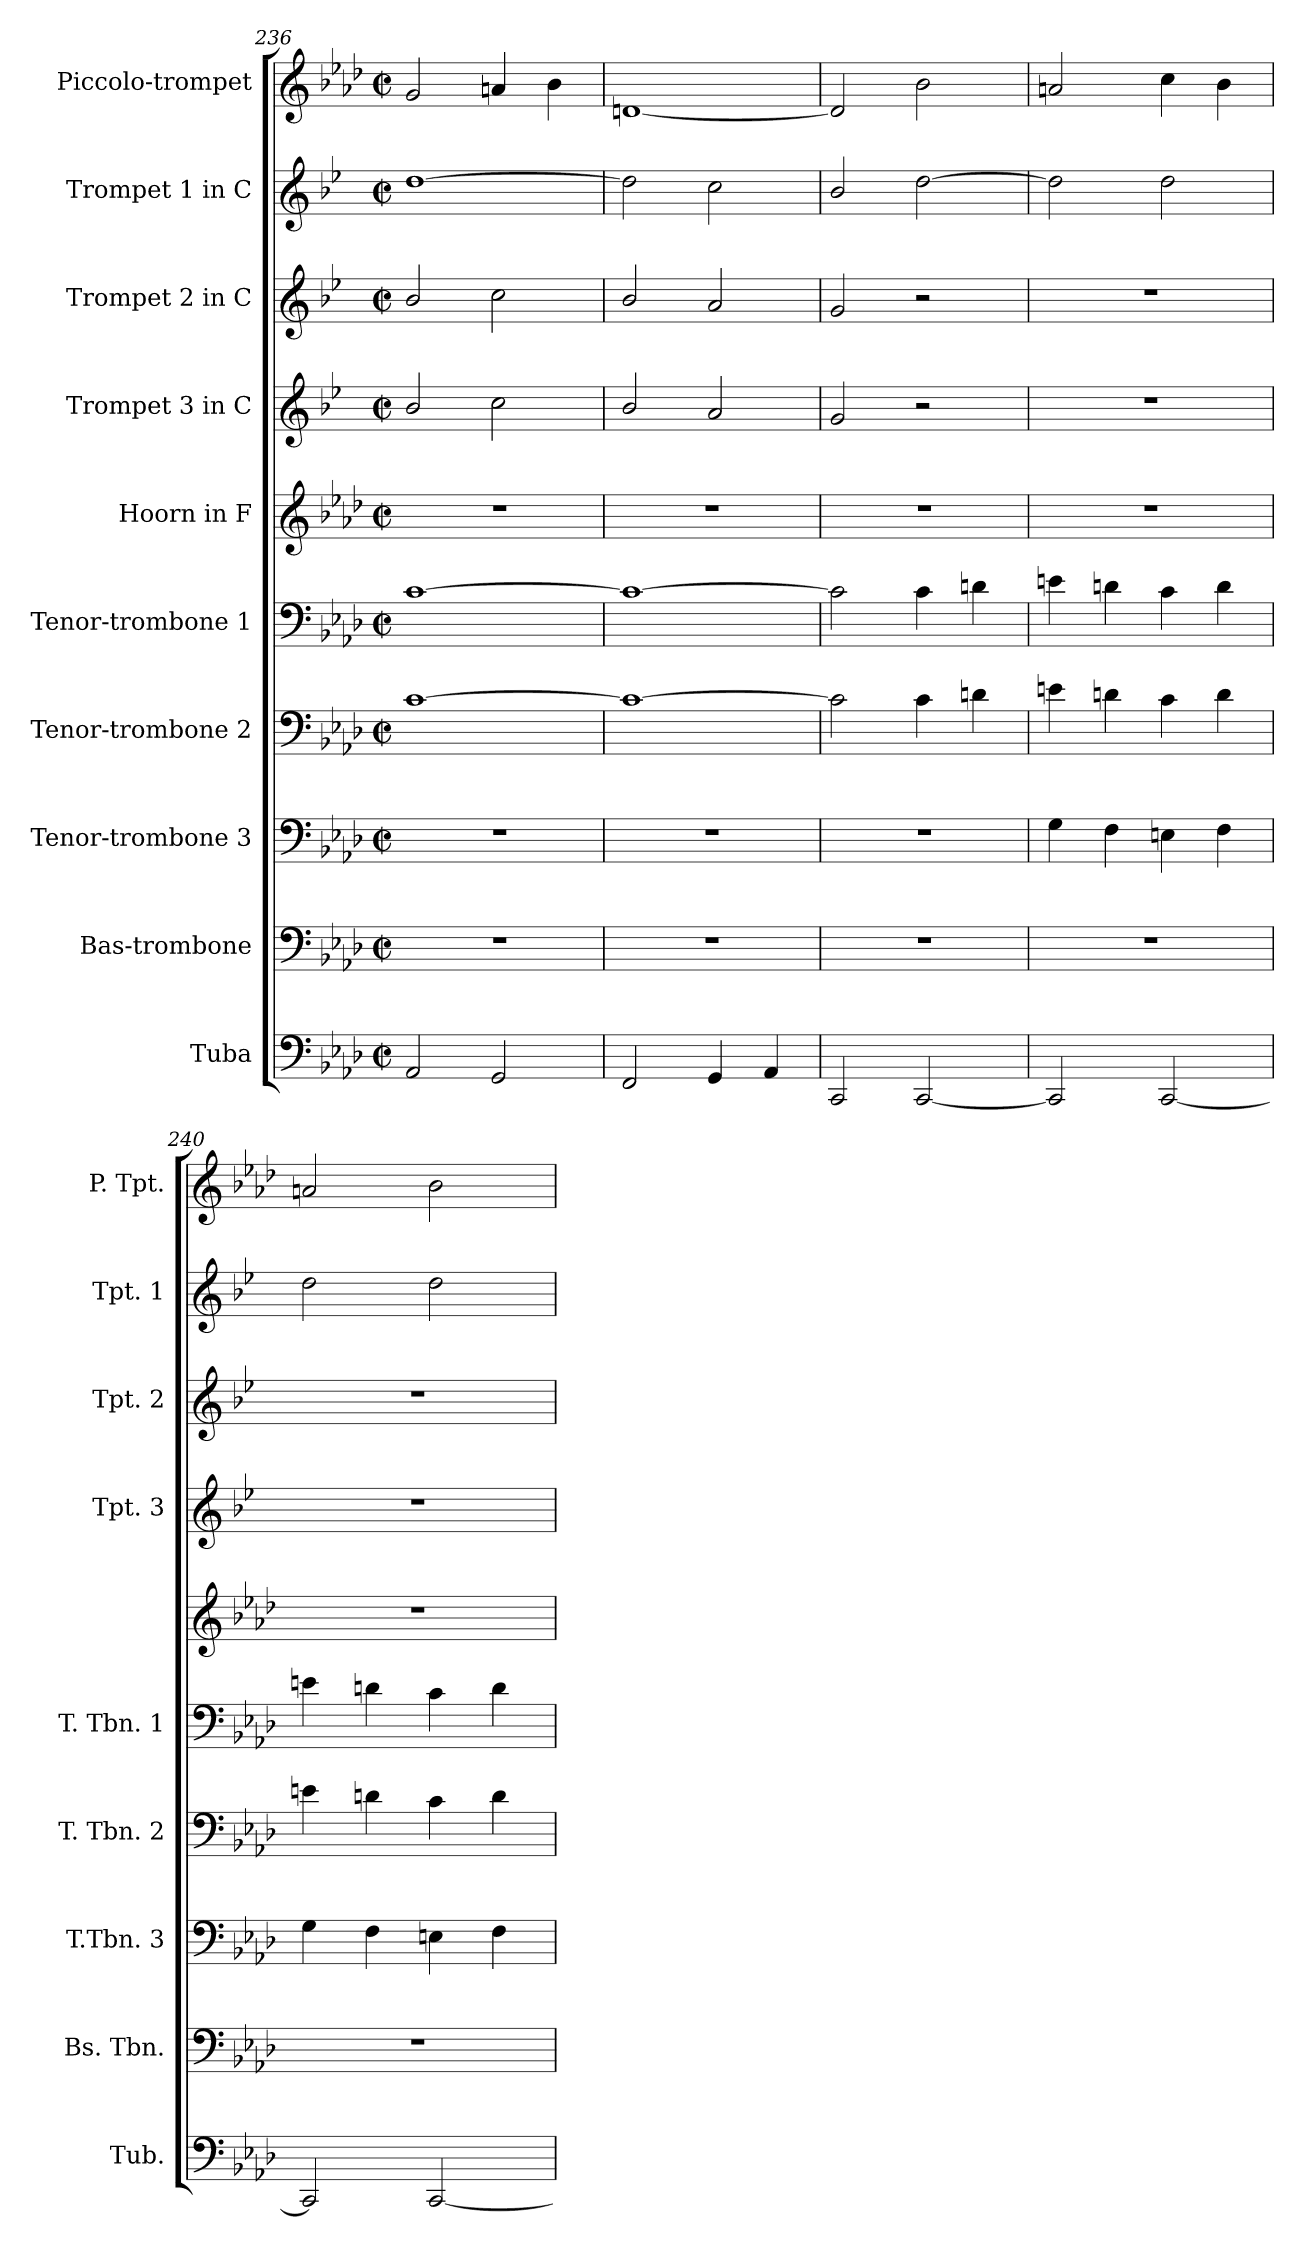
**kern	**kern	**kern	**kern	**kern	**kern	**kern	**kern	**kern	**kern
*part10	*part9	*part8	*part7	*part6	*part5	*part4	*part3	*part2	*part1
*staff10	*staff9	*staff8	*staff7	*staff6	*staff5	*staff4	*staff3	*staff2	*staff1
*I"Tuba	*I"Bas-trombone	*I"Tenor-trombone 3	*I"Tenor-trombone 2	*I"Tenor-trombone 1	*I"Hoorn in F	*I"Trompet 3 in C	*I"Trompet 2 in C	*I"Trompet 1 in C	*I"Piccolo-trompet
*I'Tub.	*I'Bs. Tbn.	*I'T.Tbn. 3	*I'T. Tbn. 2	*I'T. Tbn. 1	*	*I'Tpt. 3	*I'Tpt. 2	*I'Tpt. 1	*I'P. Tpt.
*clefF4	*clefF4	*clefF4	*clefF4	*clefF4	*clefG2	*clefG2	*clefG2	*clefG2	*clefG2
*	*	*	*	*	*ITrd4c7	*ITrd1c2	*ITrd1c2	*ITrd1c2	*ITrd-6c-10
*k[b-e-a-d-]	*k[b-e-a-d-]	*k[b-e-a-d-]	*k[b-e-a-d-]	*k[b-e-a-d-]	*k[b-e-a-d-g-]	*k[b-e-a-d-]	*k[b-e-a-d-]	*k[b-e-a-d-]	*k[b-e-a-d-g-c-]
*M2/2	*M2/2	*M2/2	*M2/2	*M2/2	*M2/2	*M2/2	*M2/2	*M2/2	*M2/2
*met(c|)	*met(c|)	*met(c|)	*met(c|)	*met(c|)	*met(c|)	*met(c|)	*met(c|)	*met(c|)	*met(c|)
=236	=236	=236	=236	=236	=236	=236	=236	=236	=236
2AA-/	1r	1r	[1c	[1c	1r	2a-/	2a-/	[1cc	2ff/
2GG/	.	.	.	.	.	2b-\	2b-\	.	4ggn/
.	.	.	.	.	.	.	.	.	4aa-\
=237	=237	=237	=237	=237	=237	=237	=237	=237	=237
2FF/	1r	1r	1c_	1c_	1r	2a-/	2a-/	2cc\]	[1ccn
4GG/	.	.	.	.	.	2g/	2g/	2b-\	.
4AA-/	.	.	.	.	.	.	.	.	.
=238	=238	=238	=238	=238	=238	=238	=238	=238	=238
2CC/	1r	1r	2c\]	2c\]	1r	2f/	2f/	2a-/	2cc/]
[2CC/	.	.	4c\	4c\	.	2r	2r	[2cc\	2aa-\
.	.	.	4dn\	4dn\	.	.	.	.	.
=239	=239	=239	=239	=239	=239	=239	=239	=239	=239
2CC/]	1r	4G\	4en\	4en\	1r	1r	1r	2cc\]	2ggn/
.	.	4F\	4dn\	4dn\	.	.	.	.	.
[2CC/	.	4En\	4c\	4c\	.	.	.	2cc\	4bb-\
.	.	4F\	4d\	4d\	.	.	.	.	4aa-\
=240	=240	=240	=240	=240	=240	=240	=240	=240	=240
2CC/]	1r	4G\	4en\	4en\	1r	1r	1r	2cc\	2ggn/
.	.	4F\	4dn\	4dn\	.	.	.	.	.
[2CC/	.	4En\	4c\	4c\	.	.	.	2cc\	2aa-\
.	.	4F\	4d\	4d\	.	.	.	.	.
=	=	=	=	=	=	=	=	=	=
*-	*-	*-	*-	*-	*-	*-	*-	*-	*-
